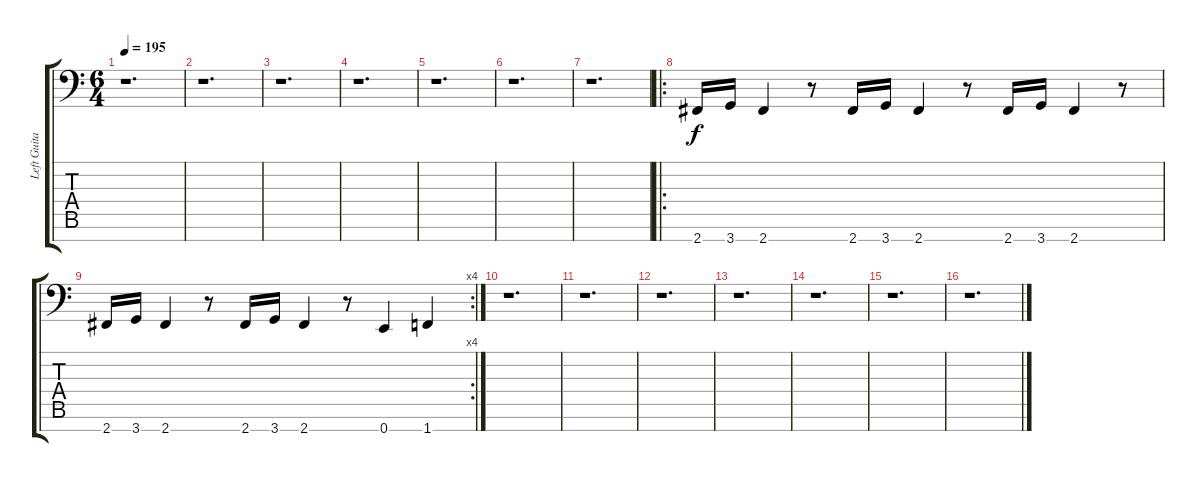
\track ("Left Guitar, Drop E (8 String)" "Left Guita") {instrument distortionguitar}
\staff {score tabs}
\tuning (B3 Gb3 D3 A2 E2 B1 E1) {hide}
\ts (6 4)
\tempo 195
\clef f4
\ks c
r.1{d dy f} |
r.1{d} |
r.1{d} |
r.1{d} |
r.1{d} |
r.1{d} |
r.1{d} |
\ro
2.7.16 3.7.16 2.7.4 r.8 2.7.16 3.7.16 2.7.4 r.8 2.7.16 3.7.16 2.7.4 r.8 |
\rc 4
2.7.16 3.7.16 2.7.4 r.8 2.7.16 3.7.16 2.7.4 r.8 0.7.4 1.7.4 |
r.1{d} |
r.1{d} |
r.1{d} |
r.1{d} |
r.1{d} |
r.1{d} |
r.1{d}
